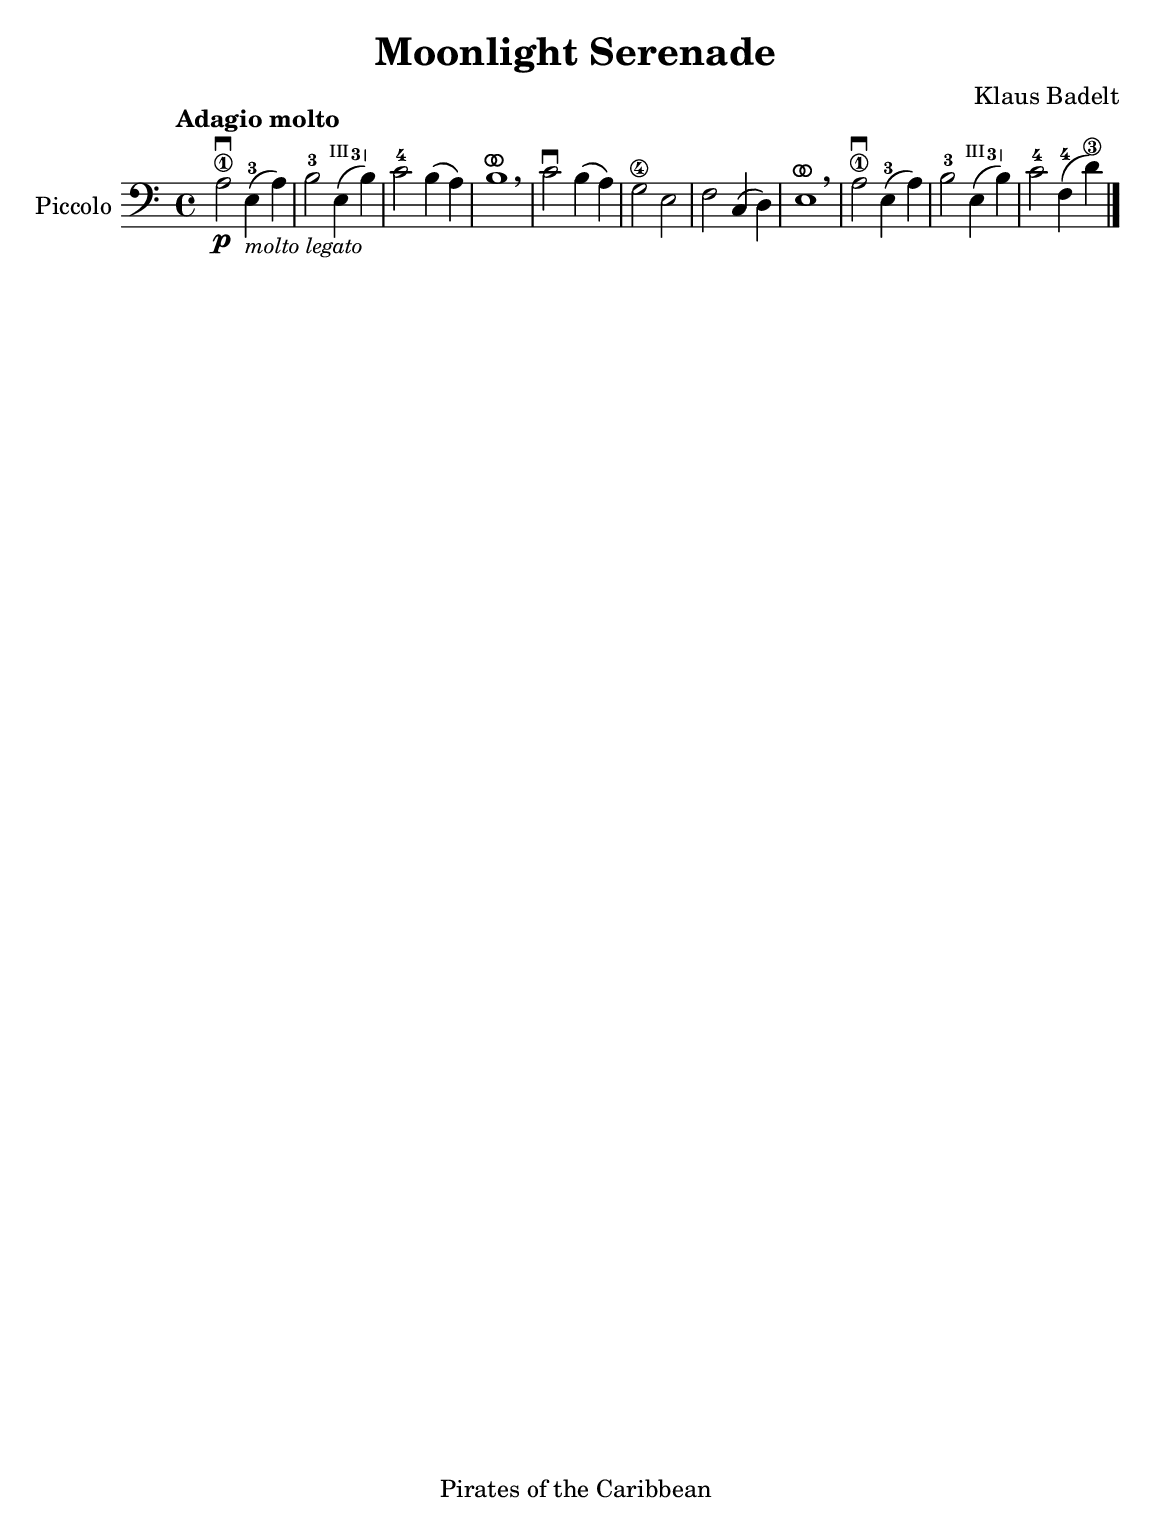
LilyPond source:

#(set-global-staff-size 21)

\version "2.24.0"

\header {
  title    = "Moonlight Serenade"
  composer = "Klaus Badelt"
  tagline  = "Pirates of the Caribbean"
}

\language "italiano"

% iPad Pro 12.9

\paper {
  paper-width  = 195\mm
  paper-height = 260\mm
%  indent = #0
  page-count = #1
  line-width = #184
%  ragged-last = ##t
  ragged-last-bottom = ##t
  ragged-bottom = ##f
}

ringsps = #"
  0.15 setlinewidth
  0.9 0.6 moveto
  0.4 0.6 0.5 0 361 arc
  stroke
  1.0 0.6 0.5 0 361 arc
  stroke
  "

vibrato = \markup {
  \with-dimensions #'(-0.2 . 1.6) #'(0 . 1.2)
  \postscript #ringsps
}

startModernBarre =
#(define-event-function (fretnum partial)
   (number? number?)
    #{
      \tweak bound-details.left.text
        \markup
          \teeny \concat {
          #(format #f "~@r" fretnum)
          \hspace #.2
          \lower #.3 \small \bold \fontsize #-2 #(number->string partial)
          \hspace #.5
        }
      \tweak font-size -1
      \tweak font-shape #'upright
      \tweak style #'dashed-line
      \tweak dash-fraction #0.3
      \tweak dash-period #1
      \tweak bound-details.left.stencil-align-dir-y #0.35
      \tweak bound-details.left.padding 2.5 % was 0.25
      \tweak bound-details.left.attach-dir -1
      \tweak bound-details.left-broken.text ##f
      \tweak bound-details.left-broken.attach-dir -1
      %% adjust the numeric values to fit your needs:
      \tweak bound-details.left-broken.padding 0.5 %% was 1.5
      \tweak bound-details.right-broken.padding 0
      \tweak bound-details.right.padding 0.25
      \tweak bound-details.right.attach-dir 2
      \tweak bound-details.right-broken.text ##f
      \tweak bound-details.right.text
        \markup
          \with-dimensions #'(0 . 0) #'(-.3 . 0) %% was (0 . -1)
          \draw-line #'(0 . -1)
      \startTextSpan
   #})

stopBarre = \stopTextSpan

\score {
  \new Staff 
    \with{instrumentName=#"Piccolo"}{ 
    \override Hairpin.to-barline = ##f
    \time 4/4
    \key do \major
    \clef "bass"
    \tempo "Adagio molto"

    la2\1\downbow\p mi4-3\(_\markup{\small\italic "molto legato"} la4\)
    | si2-3 \startModernBarre #3 #3 mi4\( si4\) \stopBarre
    | do'2-4 si4\( la4\)
    | si1^\vibrato\breathe
    | do'2\downbow si4\( la4\)
    | sol2\4 mi2
    | fa2 do4\( re4\)
    | mi1^\vibrato\breathe
    | la2\1\downbow mi4-3\( la4\)
    | si2-3 \startModernBarre #3 #3 mi4\( si4\) \stopBarre
    | do'2-4 fa4-4\( re'4\)\3
    

    \bar "|."
  }
}
